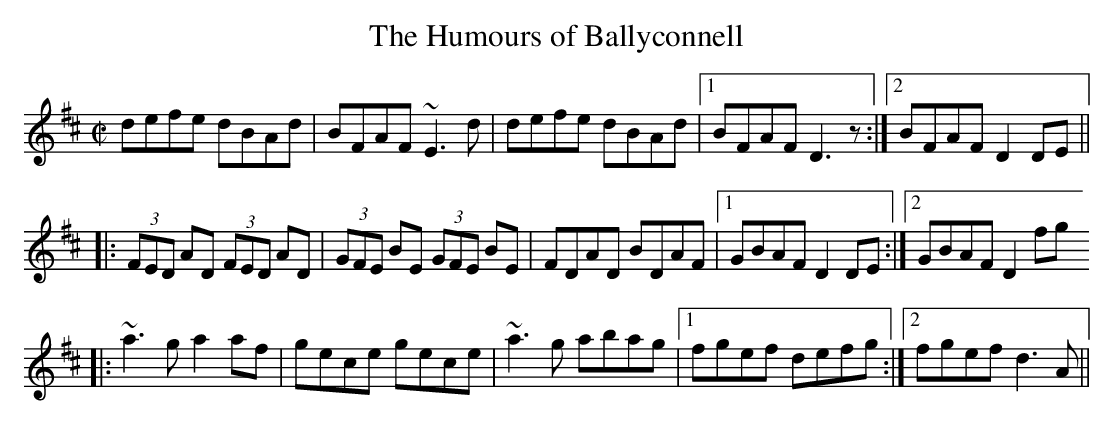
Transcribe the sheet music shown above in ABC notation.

X:1
T:Humours of Ballyconnell, The
M:C|
L:1/8
K:D
defe dBAd|BFAF ~E3d|defe dBAd|1 BFAF D3z:|2 BFAF D2DE||
|:(3FED AD (3FED AD|(3GFE BE (3GFE BE|FDAD BDAF|1 GBAF D2DE:|2 GBAF D2fg
||
|:~a3g a2af|gece gece|~a3g abag|1 fgef defg:|2 fgef d3A||
